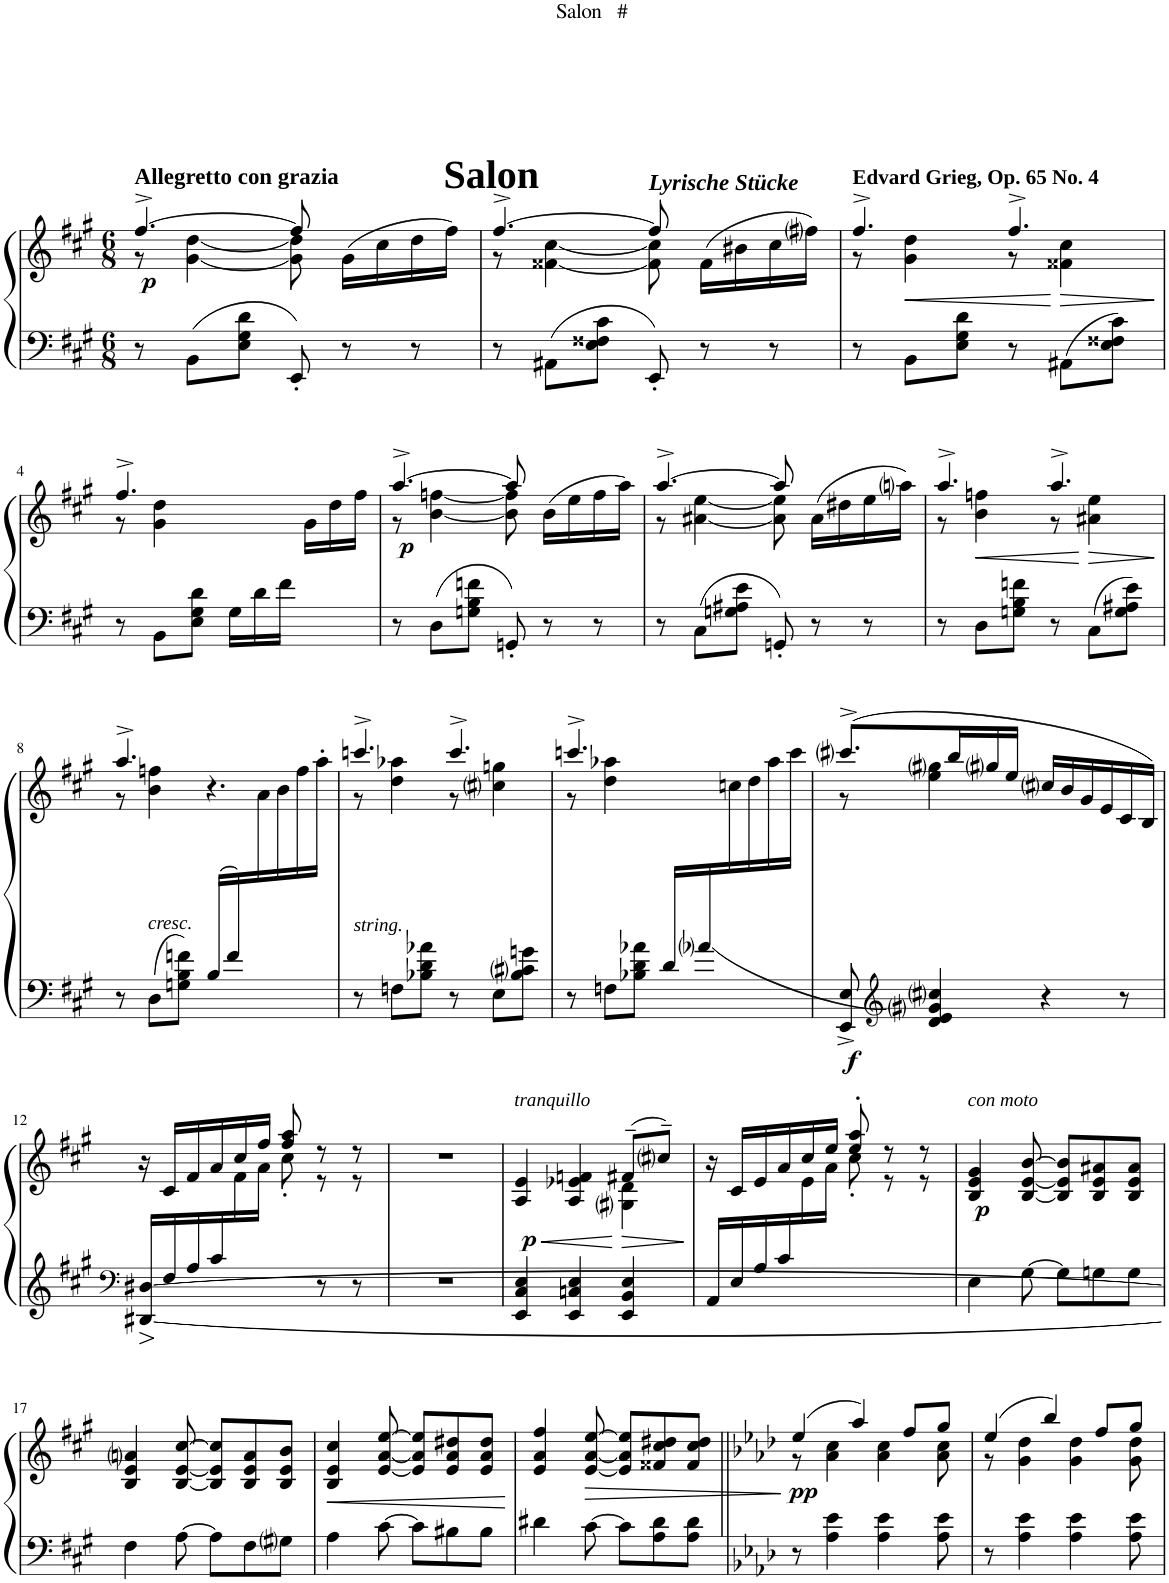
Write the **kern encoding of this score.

**kern	**kern	**dynam
*part1	*part1	*part1
*staff2	*staff1	*staff1/2
*I"Midi_1	*	*
*clefF4	*clefG2	*
*k[f#c#g#]	*k[f#c#g#]	*
*A:	*A:	*
*M6/8	*M6/8	*
=1	=1	=1
*	*^	*
!	!LO:TX:a:B:t=Allegretto con grazia	!	!
!	!	!	!LO:DY:b
8r	[4.ff#^/	8r	p
8BB\L	.	[4g#\ [4dd\	.
8E\ 8G#\ 8d\J	.	.	.
8EE'/	8ff#/]	8g#\] 8dd\]	.
8r	(16g#\LL	4ryy	.
.	16cc#\	.	.
8r	16dd\	.	.
!	!LO:TX:a:B:t=Salon	!	!
.	16ff#\JJ)	.	.
=2	=2	=2	=2
8r	[4.ff#^/	8r	.
8AA#X\L	.	[4f##X\ [4cc#\	.
8E\ 8F##X\ 8c#\J	.	.	.
!	!LO:TX:a:Bi:t=Lyrische Stücke	!	!
8EE'/	8ff#/]	8f##\] 8cc#\]	.
8r	(16f##\LL	4ryy	.
.	16b#X\	.	.
8r	16cc#\	.	.
.	16ff#i\JJ)	.	.
=3	=3	=3	=3
!	!LO:TX:a:B:t=Edvard Grieg, Op. 65 No. 4	!	!
8r	4.ff#^/	8r	.
!	!	!	!LO:HP:b
8BB\L	.	4g#\ 4dd\	<
8E\ 8G#\ 8d\J	.	.	.
8r	4.ff#^/	8r	.
!	!	!	!LO:HP:n=1:b
8AA#X\L	.	4f##X\ 4cc#\	[ >
8E\ 8F##X\ 8c#\J	.	.	.
!!LO:LB:g=z	!!
=4	=4	=4	=4
8r	4.ff#^/	8r	.
8BB\L	.	4g#\ 4dd\	.
8E\ 8G#\ 8d\J	.	.	.
16G#\LL	8ryy	8ryy	.
16d\	.	.	.
16f#\JJ	16ryy	8ryy	.
16ryy	16g#\LL	.	.
8ryy	16dd\	8ryy	.
.	16ff#\JJ	.	.
=5	=5	=5	=5
!	!	!	!LO:DY:b
8r	[4.aa^/	8r	p
8D\L	.	[4b\ [4ffn\	.
8Gn\ 8B\ 8fn\J	.	.	.
8GGn'/	8aa/]	8b\] 8ff\]	.
8r	(16b\LL	4ryy	.
.	16ee\	.	.
8r	16ff\	.	.
.	16aa\JJ)	.	.
=6	=6	=6	=6
8r	[4.aa^/	8r	.
8C#\L	.	[4a#X\ [4ee\	.
8Gn\ 8A#X\ 8e\J	.	.	.
8GGn'/	8aa/]	8a#\] 8ee\]	.
8r	(16a#\LL	4ryy	.
.	16dd#X\	.	.
8r	16ee\	.	.
.	16aani\JJ)	.	.
=7	=7	=7	=7
8r	4.aa^/	8r	.
!	!	!	!LO:HP:b
8D\L	.	4b\ 4ffn\	<
8Gn\ 8B\ 8fn\J	.	.	.
8r	4.aa^/	8r	.
!	!	!	!LO:HP:n=1:b
8C#\L	.	4a#X\ 4ee\	[ >
8G\ 8A#X\ 8e\J	.	.	.
*	*v	*v	*
.	.	]
!!LO:LB:g=z
=8	=8	=8
*	*^	*
*	*	*^	*
8r	4.aa^/	8r	2ryy	.
!	!	!LO:TX:b:i:t=cresc.	!	!
8D\L	.	4b\ 4ffn\	.	.
8Gn\ 8B\ 8fn\J	.	.	.	.
16B/LL	4.r	4.ryy	.	.
16f/	.	.	.	.
4ryy	.	.	16a\	.
.	.	.	16b\	.
.	.	.	16ff\	.
.	.	.	16aa'\JJ	.
=9	=9	=9	=9	=9
!	!LO:TX:b:i:t=string.	!	!	!
*	*	*v	*v	*
8r	4.cccn^/	8r	.
8Fn\L	.	4dd\ 4aa-X\	.
8B-X\ 8d\ 8a-X\J	.	.	.
8r	4.ccc^/	8r	.
8E\L	.	4cc#i\ 4ggn\	.
8B-\ 8c#i\ 8gn\J	.	.	.
=10	=10	=10	=10
*	*	*^	*
8r	4.cccn^/	8r	2ryy	.
8Fn\L	.	4dd\ 4aa-X\	.	.
8B-X\ 8d\ 8a-X\J	.	.	.	.
16d/LL	8ryy	8ryy	.	.
[16a-i/	.	.	.	.
4ryy	4ryy	4ryy	16ccn\	.
.	.	.	16dd\	.
.	.	.	16aa-\	.
.	.	.	16ccc\JJ	.
=11	=11	=11	=11	=11
!	!	!	!	!LO:DY:b=2
*	*	*v	*v	*
8EE/^ 8E/^	(8.ccc#i^/L	8r	f
*clefG2	*	*	*
4d/ 4e/ 4g#i/] 4cc#i/	.	4ee\ 4gg#i\	.
.	16bb/L	.	.
.	16gg#i/	.	.
.	16ee/JJ	.	.
4r	16cc#i/LL	8ryy	.
.	16b/	.	.
.	16g#/	4ryy	.
.	16e/	.	.
8r	16c#/	.	.
.	16B/JJ)	.	.
*	*v	*v	*
!!LO:LB:g=z
=12	=12	=12
*clefF4	*	*
!	!	!LO:HP:b=2
*	*^	*
*	*	*^	*
[16DD#X/ [16D#X/LL	16r	4ryy	4ryy	>
16F#/	16c#/LL	.	.	]
16A/	16f#/	.	.	.
16c#/	16a/	.	.	.
8ryy	16cc#/	8ryy	16f#\	.
.	16ff#/JJ	.	16a\JJ	.
8ryy	8ff#/ 8aa/	8cc#'\	4.ryy	.
8r	8r	8r	.	.
8r	8r	8r	.	.
*	*	*v	*v	*
=13	=13	=13	=13
2.r	2.r	2ryy	.
.	.	4ryy	.
=14	=14	=14	=14
!	!LO:TX:a:i:t=tranquillo	!	!
!	!	!	!LO:HP:b
!	!	!	!LO:DY:n=1:b
4EE/ 4C#/ 4E/	4A/ 4e/	2ryy	< p
4EE/ 4Cn/ 4E/	4A/ 4e-X/ 4fn/	.	.
!	!	!	!LO:HP:n=1:b
4EE/ 4BB/ 4E/	(8f#X~/L	4G#i\ 4d\	] >
.	8cc#i~/J)	.	.
*	*v	*v	*
.	.	[
=15	=15	=15
*	*^	*
*	*	*^	*
16AA/LL	16r	4ryy	4ryy	.
16E/	16c#/LL	.	.	.
16A/	16e/	.	.	.
16c#/	16a/	.	.	.
8ryy	16cc#/	8ryy	16e\	.
.	16ee/JJ	.	16a\JJ	.
8ryy	8ee/' 8aa/'	8cc#'\	4.ryy	.
4ryy	8r	8r	.	.
.	8r	8r	.	.
*	*	*v	*v	*
=16	=16	=16	=16
!	!LO:TX:a:i:t=con moto	!	!
!	!	!	!LO:DY:b
4E\	4B/ 4e/ 4g#/	2ryy	p
[8G#\	[8B/ [8e/ [8b/	.	.
8G#\L]	8B/] 8e/] 8b/]L	.	.
8Gn\	8B/ 8e/ 8a#X/	4ryy	.
8G\J	8B/ 8e/ 8a#/J	.	.
!!LO:LB:g=z	!!
=17	=17	=17	=17
4F#\	4B/ 4e/ 4ani/	2ryy	.
[8A\	[8B/ [8e/ [8cc#/	.	.
8A\L]	8B/] 8e/] 8cc#/]L	.	.
8F#\	8B/ 8e/ 8a/	4ryy	.
8G#i\J	8B/ 8e/ 8b/J	.	.
=18	=18	=18	=18
!	!	!	!LO:HP:b
4A\	4B/ 4e/ 4cc#/	2ryy	<
[8c#\	[8e/ [8a/ [8ee/	.	.
8c#\L]	8e/] 8a/] 8ee/]L	.	.
8B#X\	8e/ 8a/ 8dd#X/	4ryy	.
8B#\J	8e/ 8a/ 8dd#/J	.	.
*	*v	*v	*
.	.	]
=19	=19	=19
*	*^	*
4d#X\	4e/ 4a/ 4ff#/	2ryy	.
[8c#\	[8e/ [8a/ [8ee/	.	.
8c#\L]	8e/] 8a/] 8ee/]L	.	.
8A\ 8d#\	8f##X/ 8cc#/ 8dd#X/	4ryy	.
8A\ 8d#\J	8f##/ 8cc#/ 8dd#/J	.	.
*	*v	*v	*
.	.	[
=20||	=20||	=20||
*k[b-e-a-d-]	*k[b-e-a-d-]	*
*A-:	*A-:	*
*	*^	*
!	!	!	!LO:DY:b
8r	(4ee-/	8r	pp
4A-\ 4e-\	.	4a-\ 4cc\	.
.	4aa-/)	.	.
4A-\ 4e-\	.	4a-\ 4cc\	.
.	8ff/L	.	.
8A-\ 8e-\	8gg/J	8a-\ 8cc\	.
=21	=21	=21	=21
8r	(4ee-/	8r	.
4A-\ 4e-\	.	4g\ 4dd-\	.
.	4bb-/)	.	.
4A-\ 4e-\	.	4g\ 4dd-\	.
.	8ff/L	.	.
8A-\ 8e-\	8gg/J	8g\ 8dd-\	.
*	*v	*v	*
=	=	=
*-	*-	*-
